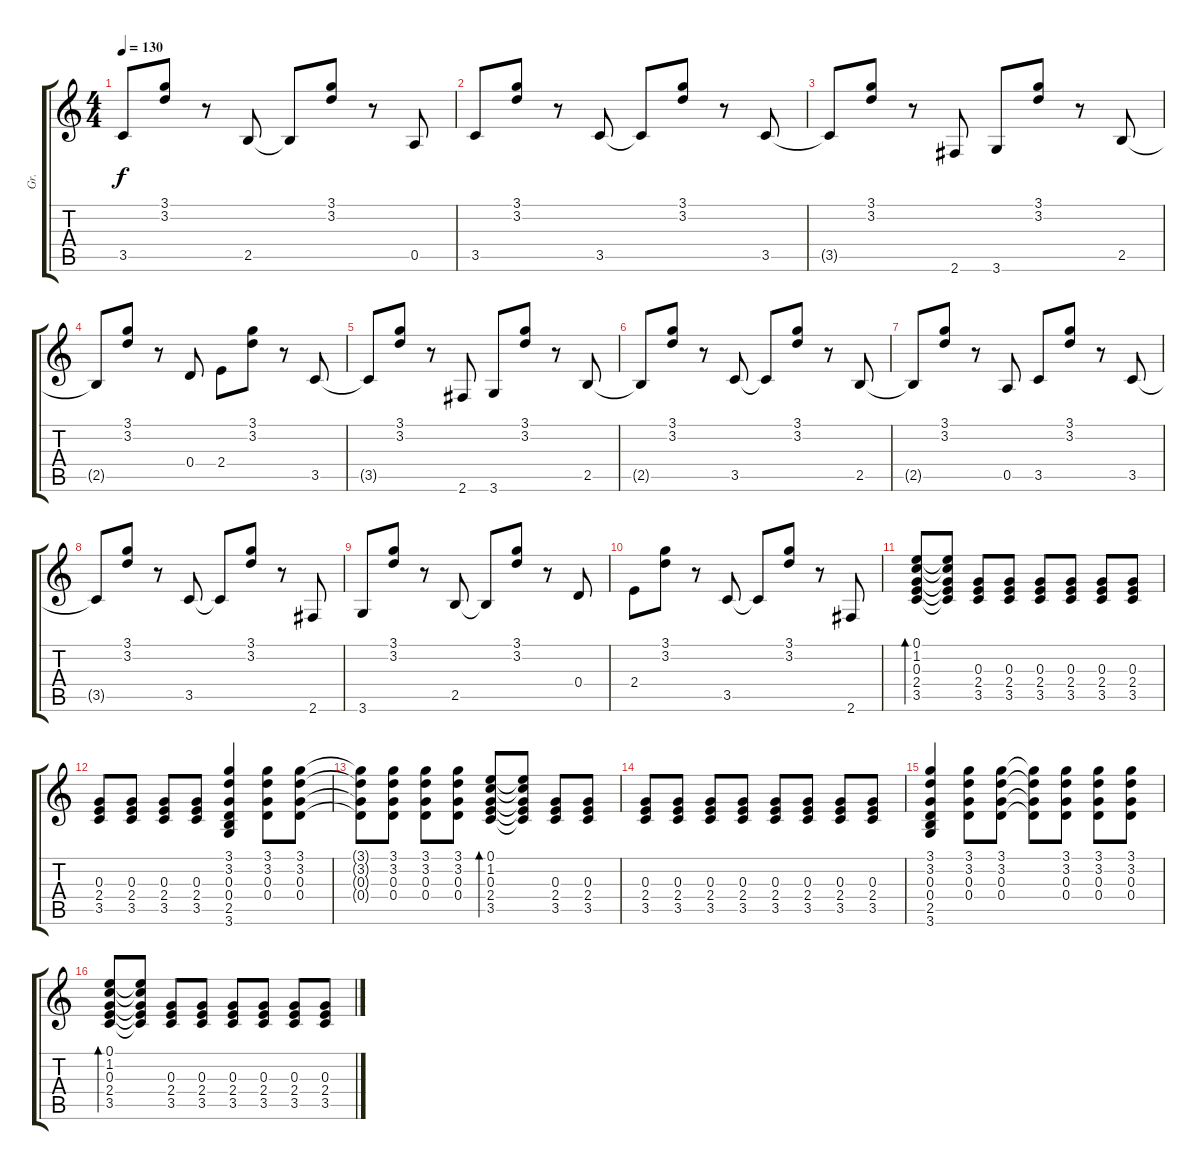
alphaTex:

\track ("Gr." "Gr.") {instrument acousticguitarsteel}
\staff {score tabs}
\tuning (E4 B3 G3 D3 A2 E2) {hide}
\ts (4 4)
\tempo 130
\clef g2
\ks c
3.5{t}.8{dy f} (3.1 3.2).8 r.8 2.5.8 2.5{t}.8 (3.1 3.2).8 r.8 0.5.8 |
3.5.8 (3.1 3.2).8 r.8 3.5.8 3.5{t}.8 (3.1 3.2).8 r.8 3.5.8 |
3.5{t}.8 (3.1 3.2).8 r.8 2.6.8 3.6.8 (3.1 3.2).8 r.8 2.5.8 |
2.5{t}.8 (3.1 3.2).8 r.8 0.4.8 2.4.8 (3.1 3.2).8 r.8 3.5.8 |
3.5{t}.8 (3.1 3.2).8 r.8 2.6.8 3.6.8 (3.1 3.2).8 r.8 2.5.8 |
2.5{t}.8 (3.1 3.2).8 r.8 3.5.8 3.5{t}.8 (3.1 3.2).8 r.8 2.5.8 |
2.5{t}.8 (3.1 3.2).8 r.8 0.5.8 3.5.8 (3.1 3.2).8 r.8 3.5.8 |
3.5{t}.8 (3.1 3.2).8 r.8 3.5.8 3.5{t}.8 (3.1 3.2).8 r.8 2.6.8 |
3.6.8 (3.1 3.2).8 r.8 2.5.8 2.5{t}.8 (3.1 3.2).8 r.8 0.4.8 |
2.4.8 (3.1 3.2).8 r.8 3.5.8 3.5{t}.8 (3.1 3.2).8 r.8 2.6.8 |
(0.1 1.2 0.3 2.4 3.5).8{bd 120} (0.1{t} 1.2{t} 0.3{t} 2.4{t} 3.5{t}).8 (0.3 2.4 3.5).8 (0.3 2.4 3.5).8 (0.3 2.4 3.5).8 (0.3 2.4 3.5).8 (0.3 2.4 3.5).8 (0.3 2.4 3.5).8 |
(0.3 2.4 3.5).8 (0.3 2.4 3.5).8 (0.3 2.4 3.5).8 (0.3 2.4 3.5).8 (3.1 3.2 0.3 0.4 2.5 3.6).4 (3.1 3.2 0.3 0.4).8 (3.1 3.2 0.3 0.4).8 |
(3.1{t} 3.2{t} 0.3{t} 0.4{t}).8 (3.1 3.2 0.3 0.4).8 (3.1 3.2 0.3 0.4).8 (3.1 3.2 0.3 0.4).8 (0.1 1.2 0.3 2.4 3.5).8{bd 120} (0.1{t} 1.2{t} 0.3{t} 2.4{t} 3.5{t}).8 (0.3 2.4 3.5).8 (0.3 2.4 3.5).8 |
(0.3 2.4 3.5).8 (0.3 2.4 3.5).8 (0.3 2.4 3.5).8 (0.3 2.4 3.5).8 (0.3 2.4 3.5).8 (0.3 2.4 3.5).8 (0.3 2.4 3.5).8 (0.3 2.4 3.5).8 |
(3.1 3.2 0.3 0.4 2.5 3.6).4 (3.1 3.2 0.3 0.4).8 (3.1 3.2 0.3 0.4).8 (3.1{t} 3.2{t} 0.3{t} 0.4{t}).8 (3.1 3.2 0.3 0.4).8 (3.1 3.2 0.3 0.4).8 (3.1 3.2 0.3 0.4).8 |
(0.1 1.2 0.3 2.4 3.5).8{bd 120} (0.1{t} 1.2{t} 0.3{t} 2.4{t} 3.5{t}).8 (0.3 2.4 3.5).8 (0.3 2.4 3.5).8 (0.3 2.4 3.5).8 (0.3 2.4 3.5).8 (0.3 2.4 3.5).8 (0.3 2.4 3.5).8
